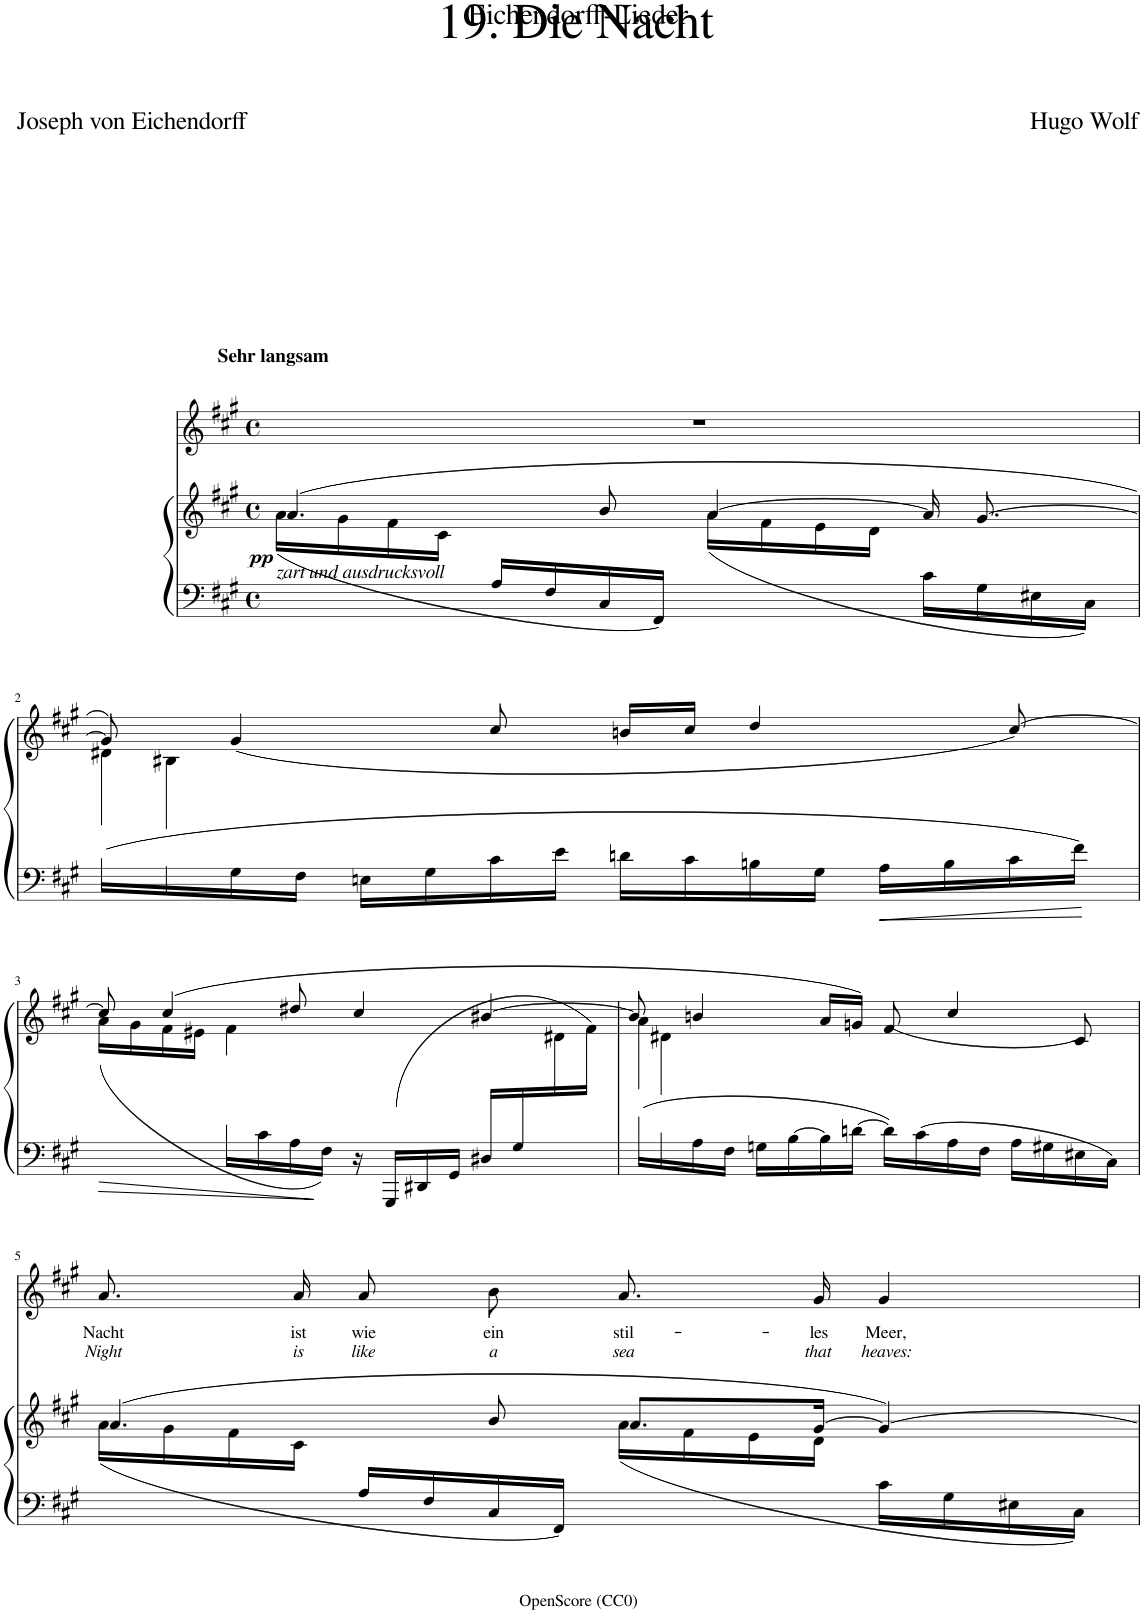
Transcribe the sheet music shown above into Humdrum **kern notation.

**kern	**kern	**dynam	**kern	**text	**text
*part2	*part2	*part2	*part1	*part1	*part1
*staff3	*staff2	*staff2/3	*staff1	*staff1	*staff1
*I"Piano	*	*	*I"Voice	*	*
*I'Pno	*	*	*	*	*
*clefF4	*clefG2	*	*clefG2	*	*
*k[f#c#g#]	*k[f#c#g#]	*	*k[f#c#g#]	*	*
*M4/4	*M4/4	*	*M4/4	*	*
*met(c)	*met(c)	*	*met(c)	*	*
=1	=1	=1	=1	=1	=1
*^	*^	*	*	*	*
!	!	!	!	!	!LO:TX:a:B:t=Sehr langsam	!	!
!	!	!LO:TX:b:i:t=zart und ausdrucksvoll	!	!	!	!	!
!	!	!	!	!LO:DY:b	!	!	!
2.ryy	4ryy	(4.a/	(16a\LL	pp	1r	.	.
.	.	.	16g#\	.	.	.	.
.	.	.	16f#\	.	.	.	.
.	.	.	16c#\JJ	.	.	.	.
.	16A/LL	.	8ryy	.	.	.	.
.	16F#/	.	.	.	.	.	.
.	16C#/	8b/	16ryy	.	.	.	.
.	16FF#/JJ)	.	16ryy	.	.	.	.
.	2ryy	[4a/	(16a\LL	.	.	.	.
.	.	.	16f#\	.	.	.	.
.	.	.	16e\	.	.	.	.
.	.	.	16d\JJ	.	.	.	.
16c#\LL	.	16a/]	8ryy	.	.	.	.
16G#\	.	[8.g#/	.	.	.	.	.
16E#X\	.	.	16ryy	.	.	.	.
16C#\JJ)	.	.	16ryy	.	.	.	.
*v	*v	*	*	*	*	*	*
!!LO:LB:g=z
=2	=2	=2	=2	=2	=2	=2
16d#X\LL	8g#/])	16d#X\LL	.	1r	.	.
16B#X\	.	16B#X\JJ	.	.	.	.
16G#\	(4g#/	8ryy	.	.	.	.
16F#\JJ	.	.	.	.	.	.
16En\LL	.	4ryy	.	.	.	.
16G#\	.	.	.	.	.	.
16c#\	8cc#/	.	.	.	.	.
16e\JJ	.	.	.	.	.	.
16dn\LL	16bn/LL	2ryy	.	.	.	.
16c#\	16cc#/JJ	.	.	.	.	.
16Bn\	4dd/	.	.	.	.	.
16G#\JJ	.	.	.	.	.	.
16A\LL	.	.	.	.	.	.
16B\	.	.	.	.	.	.
16c#\	[8cc#/)	.	.	.	.	.
16f#\JJ	.	.	.	.	.	.
*	*v	*v	*	*	*	*
!!LO:LB:g=z
=3	=3	=3	=3	=3	=3
*	*	*	*clefG2	*	*
*	*	*	*k[f#c#g#]	*	*
*	*^	*	*	*	*
*	*	*^	*	*	*	*
4ryy	8cc#/]	(16a\LL	2..ryy	.	1r	.	.
.	.	16g#\	.	.	.	.	.
.	(4cc#/	16f#\	.	.	.	.	.
.	.	16e#X\JJ	.	.	.	.	.
16f#\LL	.	16f#\	.	.	.	.	.
16c#\	.	16ryy	.	.	.	.	.
16A\	8dd#X/	16ryy	.	.	.	.	.
16F#\JJ)	.	16ryy	.	.	.	.	.
16r	4cc#/	2ryy	.	.	.	.	.
(16GGG#/LL	.	.	.	.	.	.	.
16DD#X/	.	.	.	.	.	.	.
16GG#/JJ	.	.	.	.	.	.	.
16D#X/LL	[4b#X/	.	.	.	.	.	.
16G#/	.	.	.	.	.	.	.
8ryy	.	.	16d#X\	.	.	.	.
.	.	.	16f#\JJ)	.	.	.	.
*	*	*v	*v	*	*	*	*
=4	=4	=4	=4	=4	=4	=4
16a\LL	8b#/]	16a\LL	.	1r	.	.
16d#X\	.	16d#X\JJ	.	.	.	.
16A\	4bn/	8ryy	.	.	.	.
16F#\JJ	.	.	.	.	.	.
16Gn\LL	.	4ryy	.	.	.	.
[16B\	.	.	.	.	.	.
16B\]	16a/LL	.	.	.	.	.
[16dn\JJ	16gn/JJ)	.	.	.	.	.
16d\LL]	(8f#/	2ryy	.	.	.	.
16c#\	.	.	.	.	.	.
16A\	4cc#/	.	.	.	.	.
16F#\JJ	.	.	.	.	.	.
16A\LL	.	.	.	.	.	.
16G#X\	.	.	.	.	.	.
16E#X\	8c#/)	.	.	.	.	.
16C#\JJ	.	.	.	.	.	.
!!LO:LB:g=z
=5	=5	=5	=5	=5	=5	=5
!	!	!	!	!	!LO:LY:b	!LO:LY:b
4ryy	(4.a/	(16a\LL	.	8.a/L	Nacht	Night
.	.	16g#\	.	.	.	.
.	.	16f#\	.	.	.	.
!	!	!	!	!	!LO:LY:b	!LO:LY:b
.	.	16c#\JJ	.	16a/Jk	ist	is
!	!	!	!	!	!LO:LY:b	!LO:LY:b
16A/LL	.	8ryy	.	8a/L	wie	like
16F#/	.	.	.	.	.	.
!	!	!	!	!	!LO:LY:b	!LO:LY:b
16C#/	8b/	16ryy	.	8b/J	ein	a
16FF#/JJ)	.	16ryy	.	.	.	.
!	!	!	!	!	!LO:LY:b	!LO:LY:b
4ryy	8.a/L	(16a\LL	.	8.a/L	stil-	sea
.	.	16f#\	.	.	.	.
.	.	16e\	.	.	.	.
!	!	!	!	!	!LO:LY:b	!LO:LY:b
.	[16g#/Jk	16d\JJ	.	16g#/Jk	-les	that
!	!	!	!	!	!LO:LY:b	!LO:LY:b
16c#\LL	4g#/_)	8ryy	.	4g#/	Meer,	heaves:
16G#\	.	.	.	.	.	.
16E#X\	.	16ryy	.	.	.	.
16C#\JJ)	.	16ryy	.	.	.	.
*	*v	*v	*	*	*	*
=	=	=	=	=	=
*-	*-	*-	*-	*-	*-
